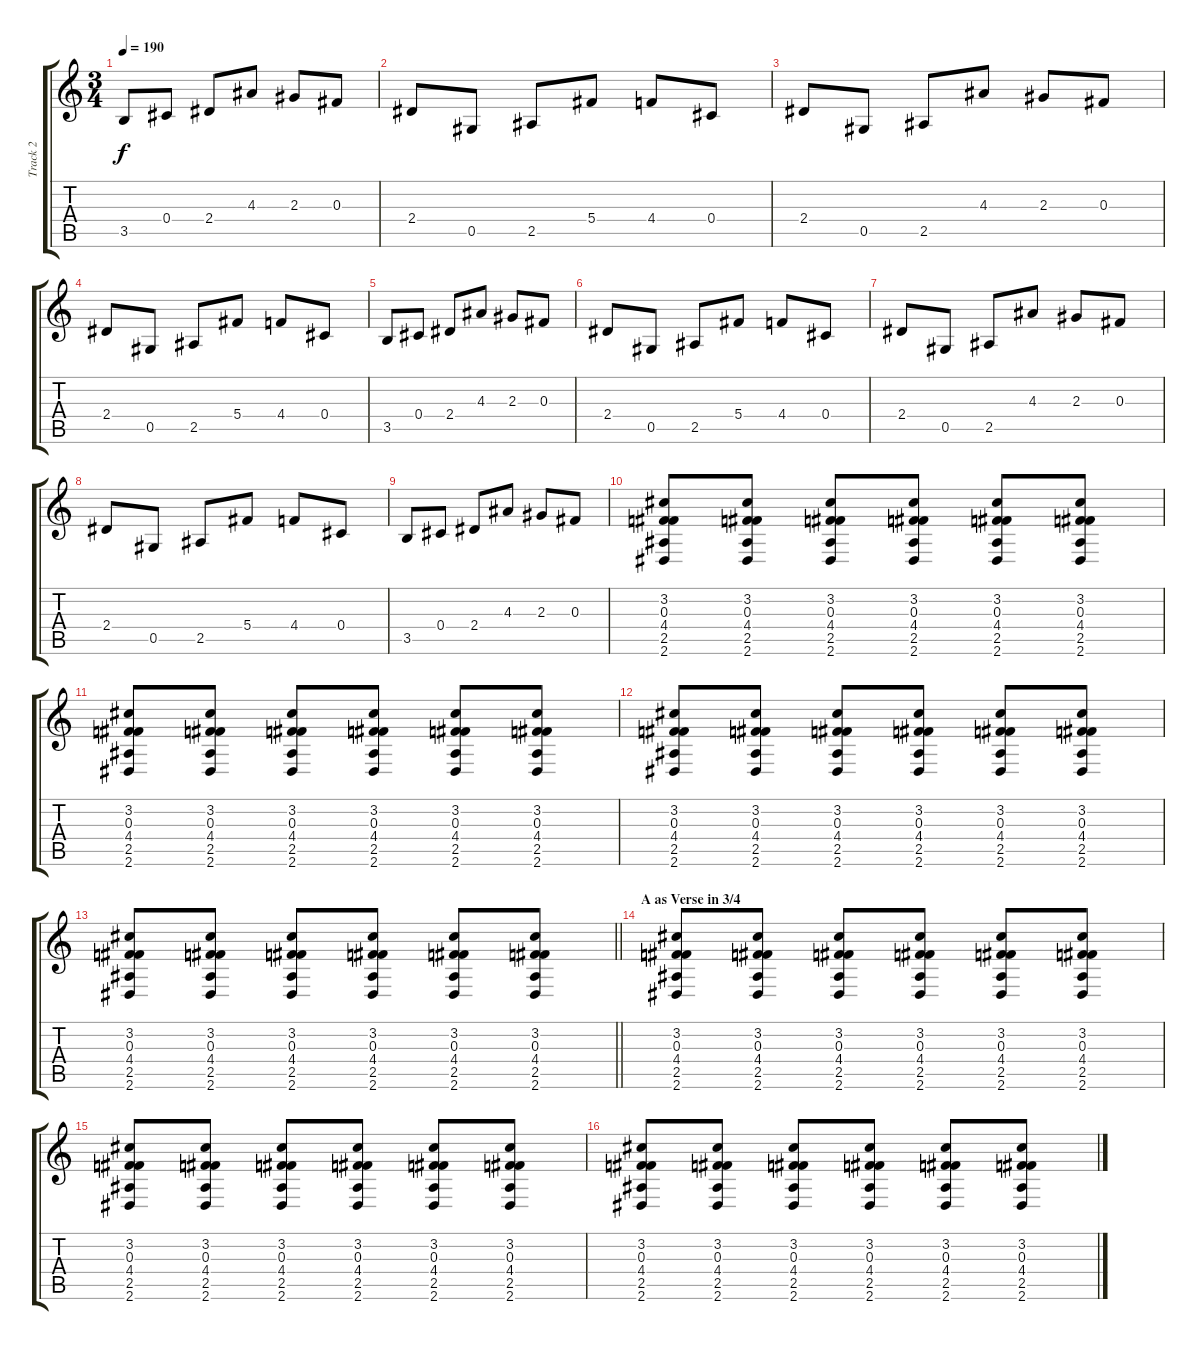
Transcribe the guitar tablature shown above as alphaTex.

\track ("Track 2" "Track 2") {instrument distortionguitar}
\staff {score tabs}
\tuning (Eb4 Bb3 Gb3 Db3 Ab2 Db2) {hide}
\ts (3 4)
\tempo 190
\clef g2
\ks c
3.5.8{dy f} 0.4.8 2.4.8 4.3.8 2.3.8 0.3.8 |
2.4.8 0.5.8 2.5.8 5.4.8 4.4.8 0.4.8 |
2.4.8 0.5.8 2.5.8 4.3.8 2.3.8 0.3.8 |
2.4.8 0.5.8 2.5.8 5.4.8 4.4.8 0.4.8 |
3.5.8 0.4.8 2.4.8 4.3.8 2.3.8 0.3.8 |
2.4.8 0.5.8 2.5.8 5.4.8 4.4.8 0.4.8 |
2.4.8 0.5.8 2.5.8 4.3.8 2.3.8 0.3.8 |
2.4.8 0.5.8 2.5.8 5.4.8 4.4.8 0.4.8 |
3.5.8 0.4.8 2.4.8 4.3.8 2.3.8 0.3.8 |
(3.2 0.3 4.4 2.5 2.6).8 (3.2 0.3 4.4 2.5 2.6).8 (3.2 0.3 4.4 2.5 2.6).8 (3.2 0.3 4.4 2.5 2.6).8 (3.2 0.3 4.4 2.5 2.6).8 (3.2 0.3 4.4 2.5 2.6).8 |
(3.2 0.3 4.4 2.5 2.6).8 (3.2 0.3 4.4 2.5 2.6).8 (3.2 0.3 4.4 2.5 2.6).8 (3.2 0.3 4.4 2.5 2.6).8 (3.2 0.3 4.4 2.5 2.6).8 (3.2 0.3 4.4 2.5 2.6).8 |
(3.2 0.3 4.4 2.5 2.6).8 (3.2 0.3 4.4 2.5 2.6).8 (3.2 0.3 4.4 2.5 2.6).8 (3.2 0.3 4.4 2.5 2.6).8 (3.2 0.3 4.4 2.5 2.6).8 (3.2 0.3 4.4 2.5 2.6).8 |
\barLineRight lightlight
(3.2 0.3 4.4 2.5 2.6).8 (3.2 0.3 4.4 2.5 2.6).8 (3.2 0.3 4.4 2.5 2.6).8 (3.2 0.3 4.4 2.5 2.6).8 (3.2 0.3 4.4 2.5 2.6).8 (3.2 0.3 4.4 2.5 2.6).8 |
\section ("" "A as Verse in 3/4")
(3.2 0.3 4.4 2.5 2.6).8 (3.2 0.3 4.4 2.5 2.6).8 (3.2 0.3 4.4 2.5 2.6).8 (3.2 0.3 4.4 2.5 2.6).8 (3.2 0.3 4.4 2.5 2.6).8 (3.2 0.3 4.4 2.5 2.6).8 |
(3.2 0.3 4.4 2.5 2.6).8 (3.2 0.3 4.4 2.5 2.6).8 (3.2 0.3 4.4 2.5 2.6).8 (3.2 0.3 4.4 2.5 2.6).8 (3.2 0.3 4.4 2.5 2.6).8 (3.2 0.3 4.4 2.5 2.6).8 |
(3.2 0.3 4.4 2.5 2.6).8 (3.2 0.3 4.4 2.5 2.6).8 (3.2 0.3 4.4 2.5 2.6).8 (3.2 0.3 4.4 2.5 2.6).8 (3.2 0.3 4.4 2.5 2.6).8 (3.2 0.3 4.4 2.5 2.6).8
